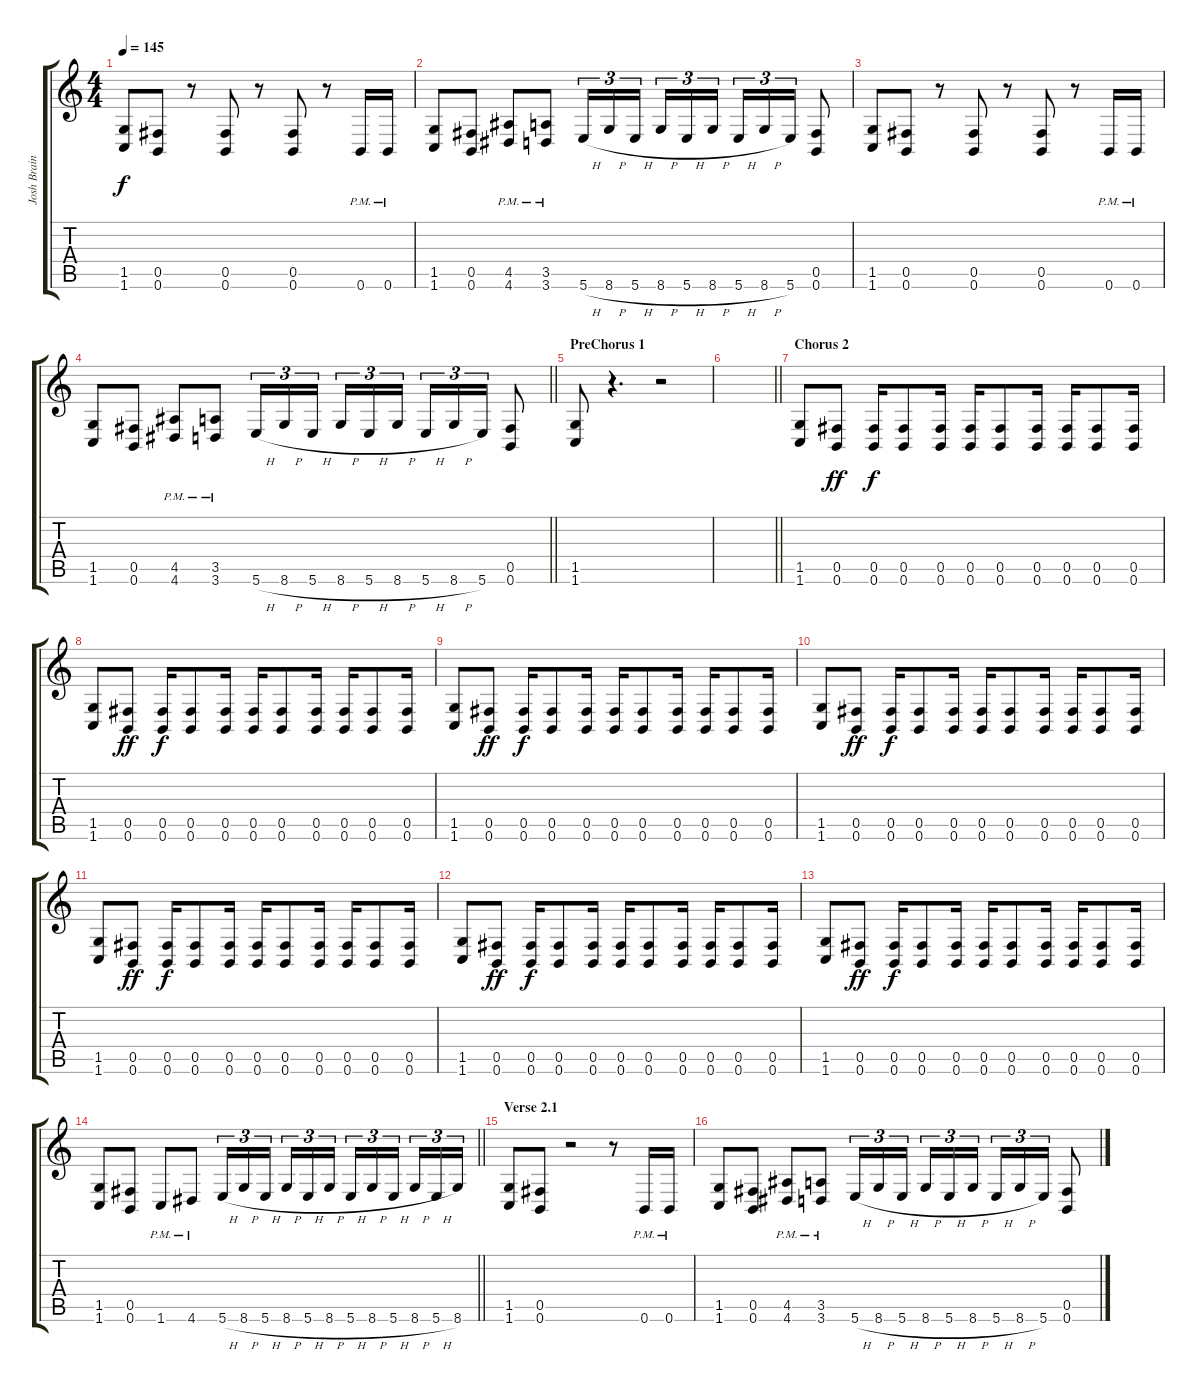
\track ("Josh Brainard" "Josh Brain") {instrument distortionguitar}
\staff {score tabs}
\tuning (Db4 Ab3 E3 B2 Gb2 B1) {hide}
\ts (4 4)
\tempo 145
\clef g2
\ks c
(1.5 1.6).8{dy f} (0.5 0.6).8 r.8 (0.5 0.6).8 r.8 (0.5 0.6).8 r.8 0.6{pm}.16 0.6{pm}.16 |
(1.5 1.6).8 (0.5 0.6).8 (4.5{pm} 4.6{pm}).8 (3.5{pm} 3.6{pm}).8 5.6{h}.16{tu (3 2)} 8.6{h}.16{tu (3 2)} 5.6{h}.16{tu (3 2) beam splitsecondary} 8.6{h}.16{tu (3 2)} 5.6{h}.16{tu (3 2)} 8.6{h}.16{tu (3 2)} 5.6{h}.16{tu (3 2)} 8.6{h}.16{tu (3 2)} 5.6.16{tu (3 2)} (0.5 0.6).8 |
(1.5 1.6).8 (0.5 0.6).8 r.8 (0.5 0.6).8 r.8 (0.5 0.6).8 r.8 0.6{pm}.16 0.6{pm}.16 |
\barLineRight lightlight
(1.5 1.6).8 (0.5 0.6).8 (4.5{pm} 4.6{pm}).8 (3.5{pm} 3.6{pm}).8 5.6{h}.16{tu (3 2)} 8.6{h}.16{tu (3 2)} 5.6{h}.16{tu (3 2) beam splitsecondary} 8.6{h}.16{tu (3 2)} 5.6{h}.16{tu (3 2)} 8.6{h}.16{tu (3 2)} 5.6{h}.16{tu (3 2)} 8.6{h}.16{tu (3 2)} 5.6.16{tu (3 2)} (0.5 0.6).8 |
\section ("" "PreChorus 1")
(1.5 1.6).8 r.4{d} r.2 |
\barLineRight lightlight
|
\section ("" "Chorus 2")
(1.5 1.6).8 (0.5 0.6).8{dy ff} (0.5 0.6).16{dy f} (0.5 0.6).8 (0.5 0.6).16 (0.5 0.6).16 (0.5 0.6).8 (0.5 0.6).16 (0.5 0.6).16 (0.5 0.6).8 (0.5 0.6).16 |
(1.5 1.6).8 (0.5 0.6).8{dy ff} (0.5 0.6).16{dy f} (0.5 0.6).8 (0.5 0.6).16 (0.5 0.6).16 (0.5 0.6).8 (0.5 0.6).16 (0.5 0.6).16 (0.5 0.6).8 (0.5 0.6).16 |
(1.5 1.6).8 (0.5 0.6).8{dy ff} (0.5 0.6).16{dy f} (0.5 0.6).8 (0.5 0.6).16 (0.5 0.6).16 (0.5 0.6).8 (0.5 0.6).16 (0.5 0.6).16 (0.5 0.6).8 (0.5 0.6).16 |
(1.5 1.6).8 (0.5 0.6).8{dy ff} (0.5 0.6).16{dy f} (0.5 0.6).8 (0.5 0.6).16 (0.5 0.6).16 (0.5 0.6).8 (0.5 0.6).16 (0.5 0.6).16 (0.5 0.6).8 (0.5 0.6).16 |
(1.5 1.6).8 (0.5 0.6).8{dy ff} (0.5 0.6).16{dy f} (0.5 0.6).8 (0.5 0.6).16 (0.5 0.6).16 (0.5 0.6).8 (0.5 0.6).16 (0.5 0.6).16 (0.5 0.6).8 (0.5 0.6).16 |
(1.5 1.6).8 (0.5 0.6).8{dy ff} (0.5 0.6).16{dy f} (0.5 0.6).8 (0.5 0.6).16 (0.5 0.6).16 (0.5 0.6).8 (0.5 0.6).16 (0.5 0.6).16 (0.5 0.6).8 (0.5 0.6).16 |
(1.5 1.6).8 (0.5 0.6).8{dy ff} (0.5 0.6).16{dy f} (0.5 0.6).8 (0.5 0.6).16 (0.5 0.6).16 (0.5 0.6).8 (0.5 0.6).16 (0.5 0.6).16 (0.5 0.6).8 (0.5 0.6).16 |
\barLineRight lightlight
(1.5 1.6).8 (0.5 0.6).8 1.6{pm}.8{volume 10} 4.6{pm}.8 5.6{h}.16{tu (3 2)} 8.6{h}.16{tu (3 2)} 5.6{h}.16{tu (3 2) beam splitsecondary} 8.6{h}.16{tu (3 2)} 5.6{h}.16{tu (3 2)} 8.6{h}.16{tu (3 2)} 5.6{h}.16{tu (3 2)} 8.6{h}.16{tu (3 2)} 5.6{h}.16{tu (3 2) beam splitsecondary} 8.6{h}.16{tu (3 2)} 5.6{h}.16{tu (3 2)} 8.6.16{tu (3 2)} |
\section ("" "Verse 2.1")
(1.5 1.6).8 (0.5 0.6).8 r.2 r.8 0.6{pm}.16 0.6{pm}.16 |
(1.5 1.6).8 (0.5 0.6).8 (4.5{pm} 4.6{pm}).8 (3.5{pm} 3.6{pm}).8 5.6{h}.16{tu (3 2)} 8.6{h}.16{tu (3 2)} 5.6{h}.16{tu (3 2) beam splitsecondary} 8.6{h}.16{tu (3 2)} 5.6{h}.16{tu (3 2)} 8.6{h}.16{tu (3 2)} 5.6{h}.16{tu (3 2)} 8.6{h}.16{tu (3 2)} 5.6.16{tu (3 2)} (0.5 0.6).8
